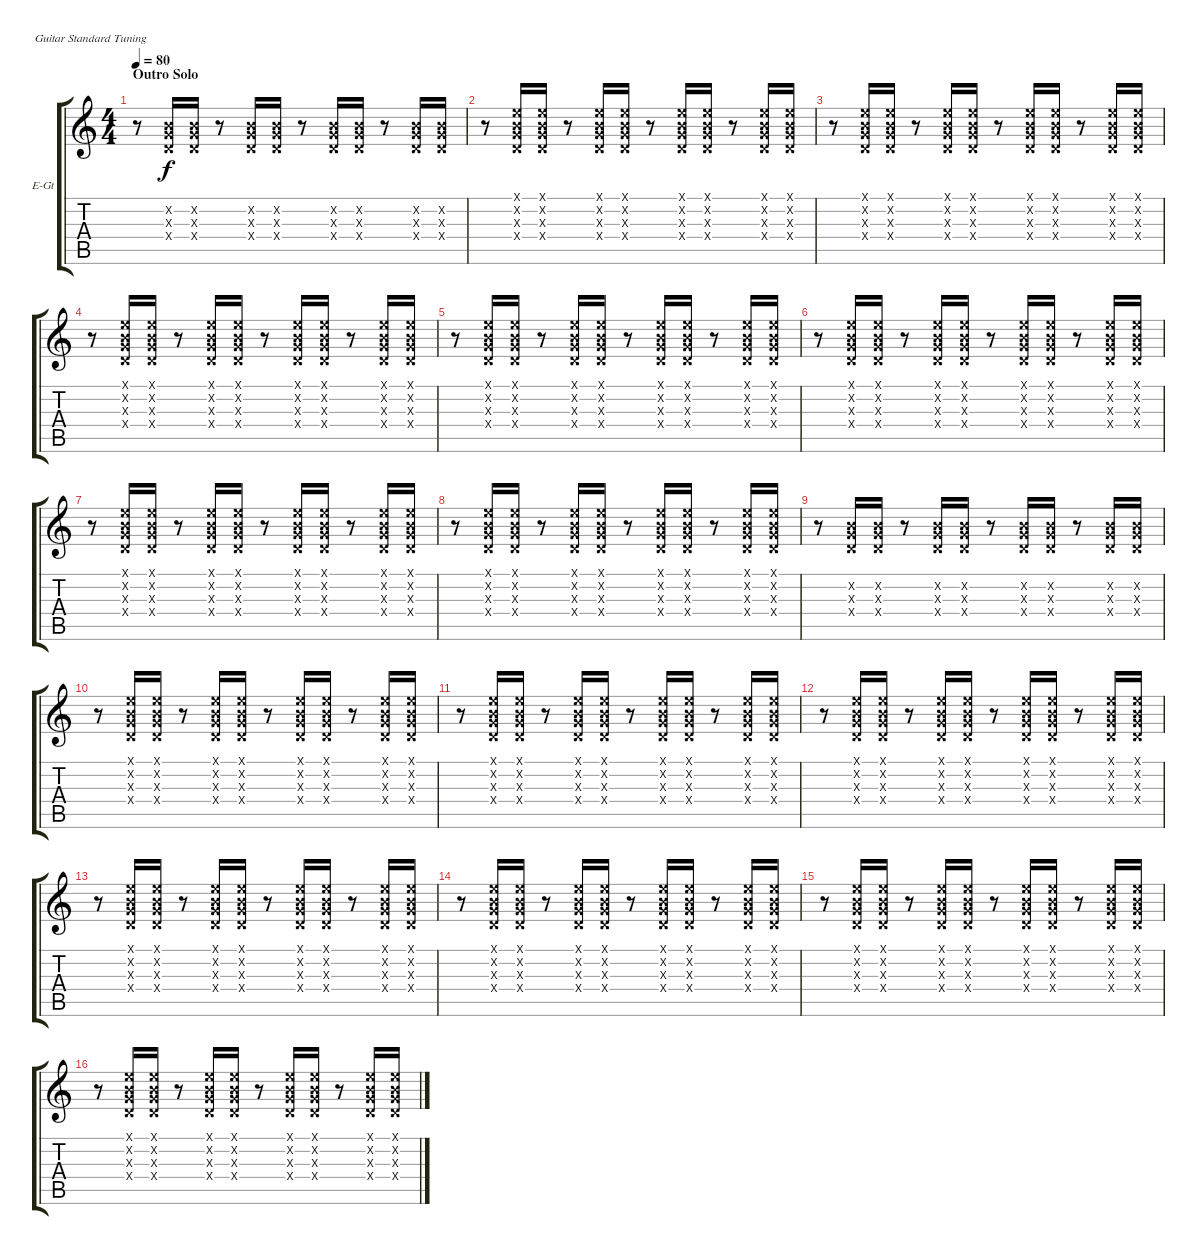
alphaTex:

\bracketExtendMode groupsimilarinstruments
\firstSystemTrackNameOrientation horizontal
\otherSystemsTrackNameOrientation horizontal
\track ("Electric guitar (mute) 3" "E-Gt") {instrument electricguitarclean}
\staff {score tabs}
\tuning (E4 B3 G3 D3 A2 E2)
\ts (4 4)
\section ("" "Outro Solo")
\tempo 80
\clef g2
\ks c
r.8{dy f} (0.2{x} 0.3{x} 0.4{x}).16 (0.2{x} 0.3{x} 0.4{x}).16 r.8 (0.2{x} 0.3{x} 0.4{x}).16 (0.2{x} 0.3{x} 0.4{x}).16 r.8 (0.2{x} 0.3{x} 0.4{x}).16 (0.2{x} 0.3{x} 0.4{x}).16 r.8 (0.2{x} 0.3{x} 0.4{x}).16 (0.2{x} 0.3{x} 0.4{x}).16 |
r.8 (0.1{x} 0.2{x} 0.3{x} 0.4{x}).16 (0.1{x} 0.2{x} 0.3{x} 0.4{x}).16 r.8 (0.1{x} 0.2{x} 0.3{x} 0.4{x}).16 (0.1{x} 0.2{x} 0.3{x} 0.4{x}).16 r.8 (0.1{x} 0.2{x} 0.3{x} 0.4{x}).16 (0.1{x} 0.2{x} 0.3{x} 0.4{x}).16 r.8 (0.1{x} 0.2{x} 0.3{x} 0.4{x}).16 (0.1{x} 0.2{x} 0.3{x} 0.4{x}).16 |
r.8 (0.1{x} 0.2{x} 0.3{x} 0.4{x}).16 (0.1{x} 0.2{x} 0.3{x} 0.4{x}).16 r.8 (0.1{x} 0.2{x} 0.3{x} 0.4{x}).16 (0.1{x} 0.2{x} 0.3{x} 0.4{x}).16 r.8 (0.1{x} 0.2{x} 0.3{x} 0.4{x}).16 (0.1{x} 0.2{x} 0.3{x} 0.4{x}).16 r.8 (0.1{x} 0.2{x} 0.3{x} 0.4{x}).16 (0.1{x} 0.2{x} 0.3{x} 0.4{x}).16 |
r.8 (0.1{x} 0.2{x} 0.3{x} 0.4{x}).16 (0.1{x} 0.2{x} 0.3{x} 0.4{x}).16 r.8 (0.1{x} 0.2{x} 0.3{x} 0.4{x}).16 (0.1{x} 0.2{x} 0.3{x} 0.4{x}).16 r.8 (0.1{x} 0.2{x} 0.3{x} 0.4{x}).16 (0.1{x} 0.2{x} 0.3{x} 0.4{x}).16 r.8 (0.1{x} 0.2{x} 0.3{x} 0.4{x}).16 (0.1{x} 0.2{x} 0.3{x} 0.4{x}).16 |
r.8 (0.1{x} 0.2{x} 0.3{x} 0.4{x}).16 (0.1{x} 0.2{x} 0.3{x} 0.4{x}).16 r.8 (0.1{x} 0.2{x} 0.3{x} 0.4{x}).16 (0.1{x} 0.2{x} 0.3{x} 0.4{x}).16 r.8 (0.1{x} 0.2{x} 0.3{x} 0.4{x}).16 (0.1{x} 0.2{x} 0.3{x} 0.4{x}).16 r.8 (0.1{x} 0.2{x} 0.3{x} 0.4{x}).16 (0.1{x} 0.2{x} 0.3{x} 0.4{x}).16 |
r.8 (0.1{x} 0.2{x} 0.3{x} 0.4{x}).16 (0.1{x} 0.2{x} 0.3{x} 0.4{x}).16 r.8 (0.1{x} 0.2{x} 0.3{x} 0.4{x}).16 (0.1{x} 0.2{x} 0.3{x} 0.4{x}).16 r.8 (0.1{x} 0.2{x} 0.3{x} 0.4{x}).16 (0.1{x} 0.2{x} 0.3{x} 0.4{x}).16 r.8 (0.1{x} 0.2{x} 0.3{x} 0.4{x}).16 (0.1{x} 0.2{x} 0.3{x} 0.4{x}).16 |
r.8 (0.1{x} 0.2{x} 0.3{x} 0.4{x}).16 (0.1{x} 0.2{x} 0.3{x} 0.4{x}).16 r.8 (0.1{x} 0.2{x} 0.3{x} 0.4{x}).16 (0.1{x} 0.2{x} 0.3{x} 0.4{x}).16 r.8 (0.1{x} 0.2{x} 0.3{x} 0.4{x}).16 (0.1{x} 0.2{x} 0.3{x} 0.4{x}).16 r.8 (0.1{x} 0.2{x} 0.3{x} 0.4{x}).16 (0.1{x} 0.2{x} 0.3{x} 0.4{x}).16 |
r.8 (0.1{x} 0.2{x} 0.3{x} 0.4{x}).16 (0.1{x} 0.2{x} 0.3{x} 0.4{x}).16 r.8 (0.1{x} 0.2{x} 0.3{x} 0.4{x}).16 (0.1{x} 0.2{x} 0.3{x} 0.4{x}).16 r.8 (0.1{x} 0.2{x} 0.3{x} 0.4{x}).16 (0.1{x} 0.2{x} 0.3{x} 0.4{x}).16 r.8 (0.1{x} 0.2{x} 0.3{x} 0.4{x}).16 (0.1{x} 0.2{x} 0.3{x} 0.4{x}).16 |
r.8 (0.2{x} 0.3{x} 0.4{x}).16 (0.2{x} 0.3{x} 0.4{x}).16 r.8 (0.2{x} 0.3{x} 0.4{x}).16 (0.2{x} 0.3{x} 0.4{x}).16 r.8 (0.2{x} 0.3{x} 0.4{x}).16 (0.2{x} 0.3{x} 0.4{x}).16 r.8 (0.2{x} 0.3{x} 0.4{x}).16 (0.2{x} 0.3{x} 0.4{x}).16 |
r.8 (0.1{x} 0.2{x} 0.3{x} 0.4{x}).16 (0.1{x} 0.2{x} 0.3{x} 0.4{x}).16 r.8 (0.1{x} 0.2{x} 0.3{x} 0.4{x}).16 (0.1{x} 0.2{x} 0.3{x} 0.4{x}).16 r.8 (0.1{x} 0.2{x} 0.3{x} 0.4{x}).16 (0.1{x} 0.2{x} 0.3{x} 0.4{x}).16 r.8 (0.1{x} 0.2{x} 0.3{x} 0.4{x}).16 (0.1{x} 0.2{x} 0.3{x} 0.4{x}).16 |
r.8 (0.1{x} 0.2{x} 0.3{x} 0.4{x}).16 (0.1{x} 0.2{x} 0.3{x} 0.4{x}).16 r.8 (0.1{x} 0.2{x} 0.3{x} 0.4{x}).16 (0.1{x} 0.2{x} 0.3{x} 0.4{x}).16 r.8 (0.1{x} 0.2{x} 0.3{x} 0.4{x}).16 (0.1{x} 0.2{x} 0.3{x} 0.4{x}).16 r.8 (0.1{x} 0.2{x} 0.3{x} 0.4{x}).16 (0.1{x} 0.2{x} 0.3{x} 0.4{x}).16 |
r.8 (0.1{x} 0.2{x} 0.3{x} 0.4{x}).16 (0.1{x} 0.2{x} 0.3{x} 0.4{x}).16 r.8 (0.1{x} 0.2{x} 0.3{x} 0.4{x}).16 (0.1{x} 0.2{x} 0.3{x} 0.4{x}).16 r.8 (0.1{x} 0.2{x} 0.3{x} 0.4{x}).16 (0.1{x} 0.2{x} 0.3{x} 0.4{x}).16 r.8 (0.1{x} 0.2{x} 0.3{x} 0.4{x}).16 (0.1{x} 0.2{x} 0.3{x} 0.4{x}).16 |
r.8 (0.1{x} 0.2{x} 0.3{x} 0.4{x}).16 (0.1{x} 0.2{x} 0.3{x} 0.4{x}).16 r.8 (0.1{x} 0.2{x} 0.3{x} 0.4{x}).16 (0.1{x} 0.2{x} 0.3{x} 0.4{x}).16 r.8 (0.1{x} 0.2{x} 0.3{x} 0.4{x}).16 (0.1{x} 0.2{x} 0.3{x} 0.4{x}).16 r.8 (0.1{x} 0.2{x} 0.3{x} 0.4{x}).16 (0.1{x} 0.2{x} 0.3{x} 0.4{x}).16 |
r.8 (0.1{x} 0.2{x} 0.3{x} 0.4{x}).16 (0.1{x} 0.2{x} 0.3{x} 0.4{x}).16 r.8 (0.1{x} 0.2{x} 0.3{x} 0.4{x}).16 (0.1{x} 0.2{x} 0.3{x} 0.4{x}).16 r.8 (0.1{x} 0.2{x} 0.3{x} 0.4{x}).16 (0.1{x} 0.2{x} 0.3{x} 0.4{x}).16 r.8 (0.1{x} 0.2{x} 0.3{x} 0.4{x}).16 (0.1{x} 0.2{x} 0.3{x} 0.4{x}).16 |
r.8 (0.1{x} 0.2{x} 0.3{x} 0.4{x}).16 (0.1{x} 0.2{x} 0.3{x} 0.4{x}).16 r.8 (0.1{x} 0.2{x} 0.3{x} 0.4{x}).16 (0.1{x} 0.2{x} 0.3{x} 0.4{x}).16 r.8 (0.1{x} 0.2{x} 0.3{x} 0.4{x}).16 (0.1{x} 0.2{x} 0.3{x} 0.4{x}).16 r.8 (0.1{x} 0.2{x} 0.3{x} 0.4{x}).16 (0.1{x} 0.2{x} 0.3{x} 0.4{x}).16 |
r.8 (0.1{x} 0.2{x} 0.3{x} 0.4{x}).16 (0.1{x} 0.2{x} 0.3{x} 0.4{x}).16 r.8 (0.1{x} 0.2{x} 0.3{x} 0.4{x}).16 (0.1{x} 0.2{x} 0.3{x} 0.4{x}).16 r.8 (0.1{x} 0.2{x} 0.3{x} 0.4{x}).16 (0.1{x} 0.2{x} 0.3{x} 0.4{x}).16 r.8 (0.1{x} 0.2{x} 0.3{x} 0.4{x}).16 (0.1{x} 0.2{x} 0.3{x} 0.4{x}).16
